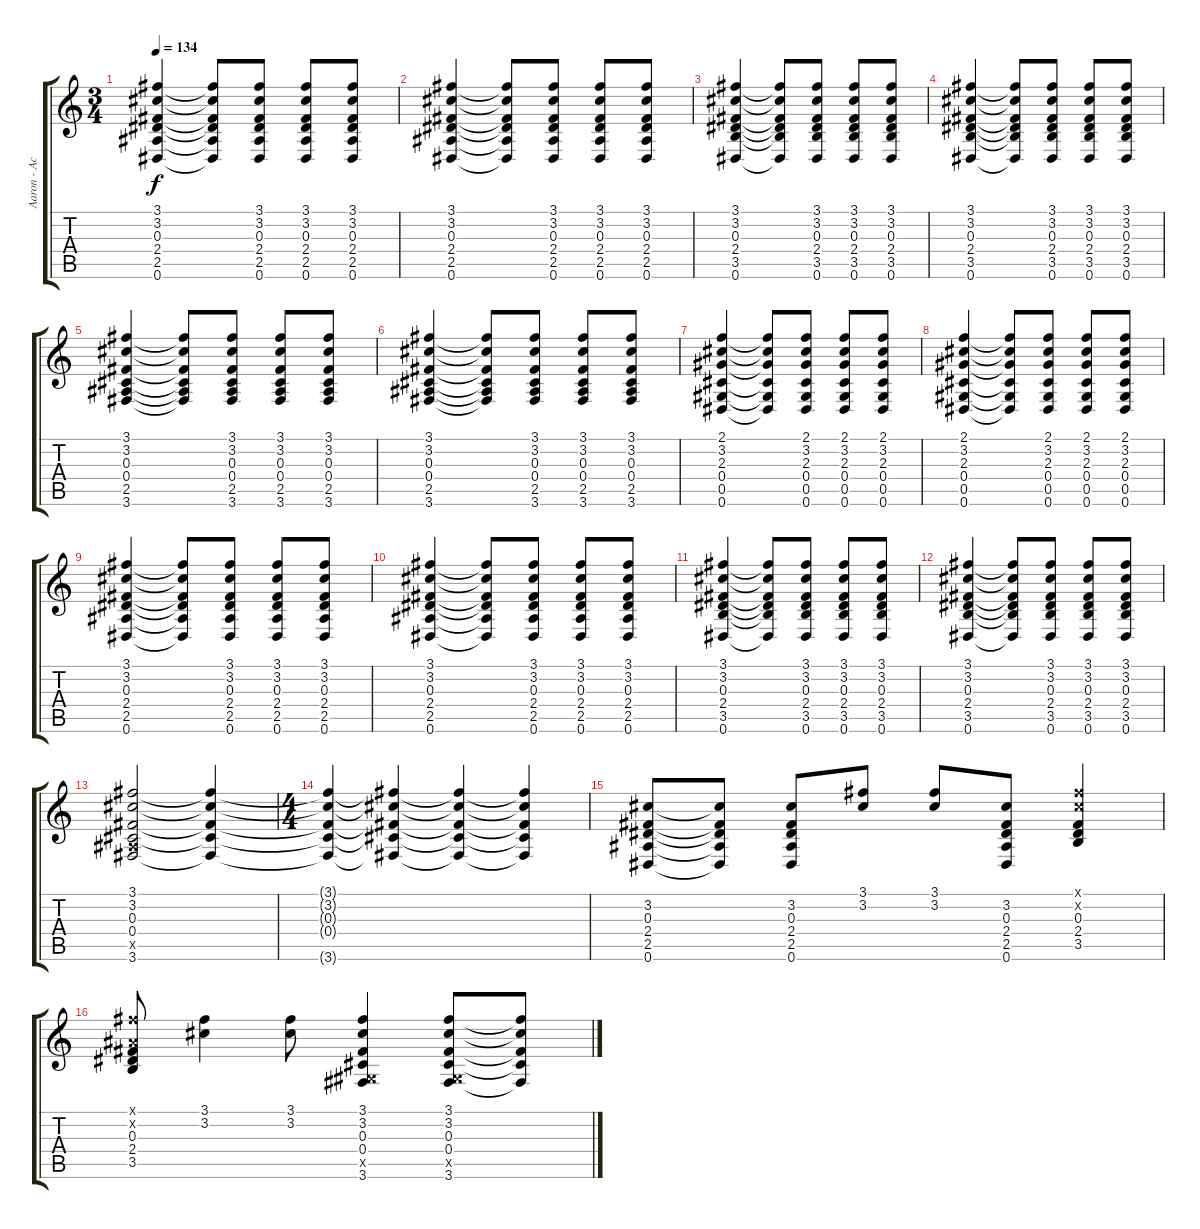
\track ("Aaron - Acoustic" "Aaron - Ac") {instrument acousticguitarsteel}
\staff {score tabs}
\tuning (Eb4 Bb3 Gb3 Db3 Ab2 Eb2) {hide}
\ts (3 4)
\tempo 134
\clef g2
\ks c
(3.1 3.2 0.3 2.4 2.5 0.6).4{dy f} (3.1{t} 3.2{t} 0.3{t} 2.4{t} 2.5{t} 0.6{t}).8 (3.1 3.2 0.3 2.4 2.5 0.6).8 (3.1 3.2 0.3 2.4 2.5 0.6).8 (3.1 3.2 0.3 2.4 2.5 0.6).8 |
(3.1 3.2 0.3 2.4 2.5 0.6).4 (3.1{t} 3.2{t} 0.3{t} 2.4{t} 2.5{t} 0.6{t}).8 (3.1 3.2 0.3 2.4 2.5 0.6).8 (3.1 3.2 0.3 2.4 2.5 0.6).8 (3.1 3.2 0.3 2.4 2.5 0.6).8 |
(3.1 3.2 0.3 2.4 3.5 0.6).4 (3.1{t} 3.2{t} 0.3{t} 2.4{t} 3.5{t} 0.6{t}).8 (3.1 3.2 0.3 2.4 3.5 0.6).8 (3.1 3.2 0.3 2.4 3.5 0.6).8 (3.1 3.2 0.3 2.4 3.5 0.6).8 |
(3.1 3.2 0.3 2.4 3.5 0.6).4 (3.1{t} 3.2{t} 0.3{t} 2.4{t} 3.5{t} 0.6{t}).8 (3.1 3.2 0.3 2.4 3.5 0.6).8 (3.1 3.2 0.3 2.4 3.5 0.6).8 (3.1 3.2 0.3 2.4 3.5 0.6).8 |
(3.1 3.2 0.3 0.4 2.5 3.6).4 (3.1{t} 3.2{t} 0.3{t} 0.4{t} 2.5{t} 3.6{t}).8 (3.1 3.2 0.3 0.4 2.5 3.6).8 (3.1 3.2 0.3 0.4 2.5 3.6).8 (3.1 3.2 0.3 0.4 2.5 3.6).8 |
(3.1 3.2 0.3 0.4 2.5 3.6).4 (3.1{t} 3.2{t} 0.3{t} 0.4{t} 2.5{t} 3.6{t}).8 (3.1 3.2 0.3 0.4 2.5 3.6).8 (3.1 3.2 0.3 0.4 2.5 3.6).8 (3.1 3.2 0.3 0.4 2.5 3.6).8 |
(2.1 3.2 2.3 0.4 0.5 0.6).4 (2.1{t} 3.2{t} 2.3{t} 0.4{t} 0.5{t} 0.6{t}).8 (2.1 3.2 2.3 0.4 0.5 0.6).8 (2.1 3.2 2.3 0.4 0.5 0.6).8 (2.1 3.2 2.3 0.4 0.5 0.6).8 |
(2.1 3.2 2.3 0.4 0.5 0.6).4 (2.1{t} 3.2{t} 2.3{t} 0.4{t} 0.5{t} 0.6{t}).8 (2.1 3.2 2.3 0.4 0.5 0.6).8 (2.1 3.2 2.3 0.4 0.5 0.6).8 (2.1 3.2 2.3 0.4 0.5 0.6).8 |
(3.1 3.2 0.3 2.4 2.5 0.6).4 (3.1{t} 3.2{t} 0.3{t} 2.4{t} 2.5{t} 0.6{t}).8 (3.1 3.2 0.3 2.4 2.5 0.6).8 (3.1 3.2 0.3 2.4 2.5 0.6).8 (3.1 3.2 0.3 2.4 2.5 0.6).8 |
(3.1 3.2 0.3 2.4 2.5 0.6).4 (3.1{t} 3.2{t} 0.3{t} 2.4{t} 2.5{t} 0.6{t}).8 (3.1 3.2 0.3 2.4 2.5 0.6).8 (3.1 3.2 0.3 2.4 2.5 0.6).8 (3.1 3.2 0.3 2.4 2.5 0.6).8 |
(3.1 3.2 0.3 2.4 3.5 0.6).4 (3.1{t} 3.2{t} 0.3{t} 2.4{t} 3.5{t} 0.6{t}).8 (3.1 3.2 0.3 2.4 3.5 0.6).8 (3.1 3.2 0.3 2.4 3.5 0.6).8 (3.1 3.2 0.3 2.4 3.5 0.6).8 |
(3.1 3.2 0.3 2.4 3.5 0.6).4 (3.1{t} 3.2{t} 0.3{t} 2.4{t} 3.5{t} 0.6{t}).8 (3.1 3.2 0.3 2.4 3.5 0.6).8 (3.1 3.2 0.3 2.4 3.5 0.6).8 (3.1 3.2 0.3 2.4 3.5 0.6).8 |
(3.1 3.2 0.3 0.4 2.5{x} 3.6).2 (3.1{t} 3.2{t} 0.3{t} 0.4{t} 3.6{t}).4 |
\ts (4 4)
(3.1{t} 3.2{t} 0.3{t} 0.4{t} 3.6{t}).4 (3.1{t} 3.2{t} 0.3{t} 0.4{t} 3.6{t}).4 (3.1{t} 3.2{t} 0.3{t} 0.4{t} 3.6{t}).4 (3.1{t} 3.2{t} 0.3{t} 0.4{t} 3.6{t}).4 |
(3.2 0.3 2.4 2.5 0.6).8 (3.2{t} 0.3{t} 2.4{t} 2.5{t} 0.6{t}).8 (3.2 0.3 2.4 2.5 0.6).8 (3.1 3.2).8 (3.1 3.2).8 (3.2 0.3 2.4 2.5 0.6).8 (3.1{x} 3.2{x} 0.3 2.4 3.5).4 |
(3.1{x} 0.2{x} 0.3 2.4 3.5).8 (3.1 3.2).4 (3.1 3.2).8 (3.1 3.2 0.3 0.4 0.5{x} 3.6).4 (3.1 3.2 0.3 0.4 0.5{x} 3.6).8 (3.1{t} 3.2{t} 0.3{t} 0.4{t} 3.6{t}).8
